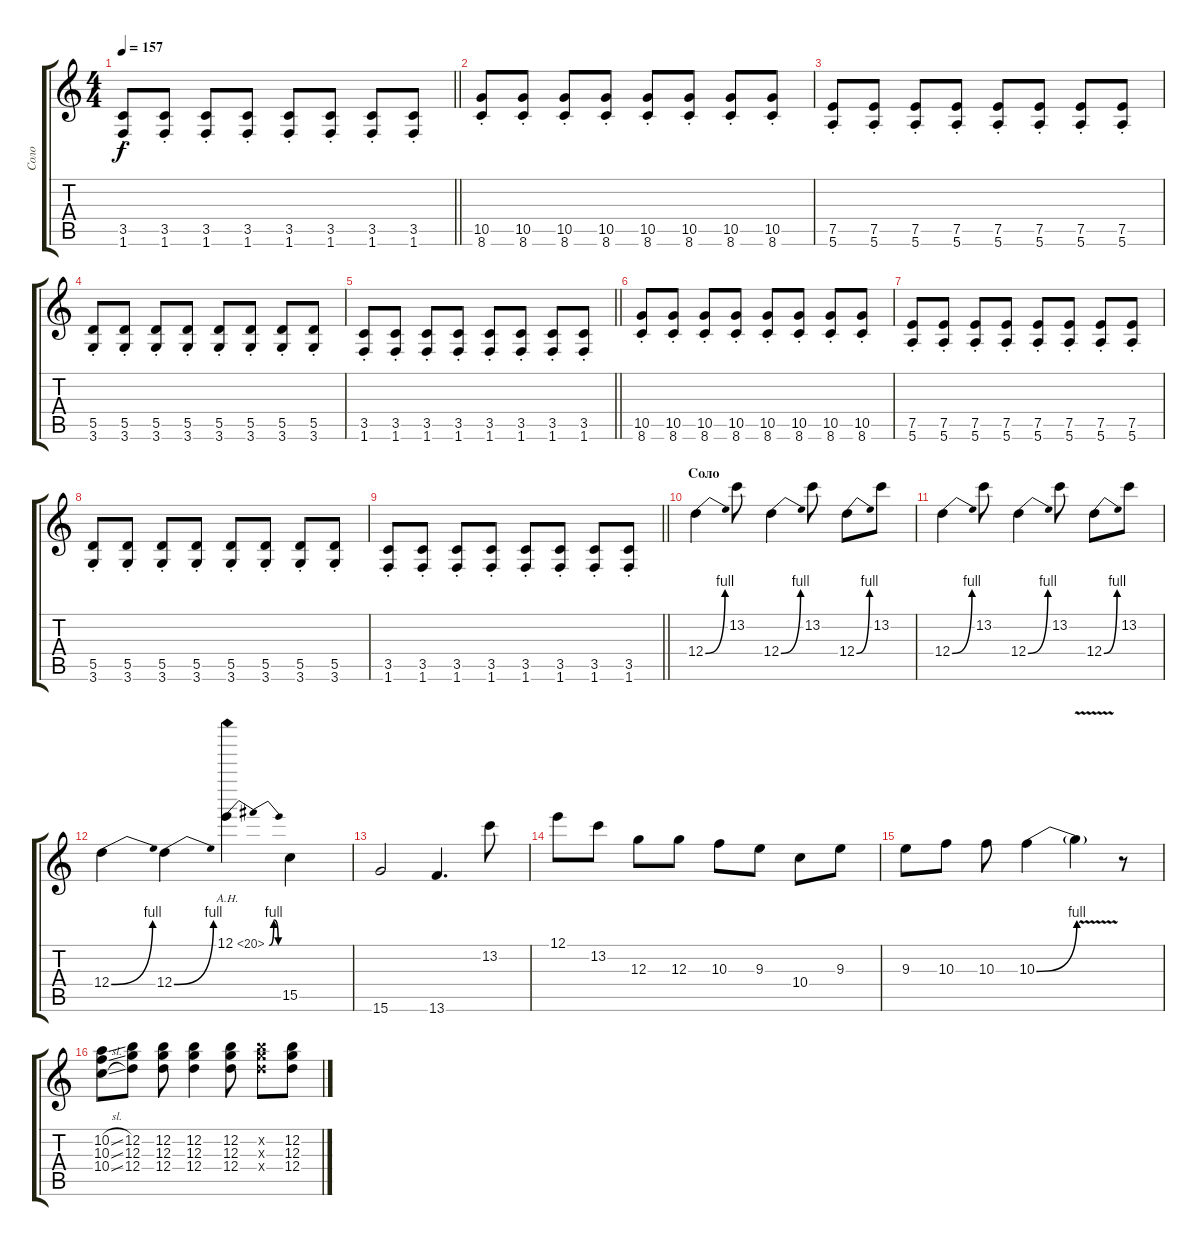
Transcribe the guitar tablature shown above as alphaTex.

\track ("Соло" "Соло") {instrument distortionguitar}
\staff {score tabs}
\tuning (E4 B3 G3 D3 A2 E2) {hide}
\ts (4 4)
\tempo 157
\clef g2
\barLineRight lightlight
\ks c
(3.5{st} 1.6).8{dy f} (3.5{st} 1.6).8 (3.5{st} 1.6).8 (3.5{st} 1.6).8 (3.5{st} 1.6).8 (3.5{st} 1.6).8 (3.5{st} 1.6).8 (3.5{st} 1.6).8 |
(10.5{st} 8.6).8 (10.5{st} 8.6).8 (10.5{st} 8.6).8 (10.5{st} 8.6).8 (10.5{st} 8.6).8 (10.5{st} 8.6).8 (10.5{st} 8.6).8 (10.5{st} 8.6).8 |
(7.5{st} 5.6).8 (7.5{st} 5.6).8 (7.5{st} 5.6).8 (7.5{st} 5.6).8 (7.5{st} 5.6).8 (7.5{st} 5.6).8 (7.5{st} 5.6).8 (7.5{st} 5.6).8 |
(5.5{st} 3.6).8 (5.5{st} 3.6).8 (5.5{st} 3.6).8 (5.5{st} 3.6).8 (5.5{st} 3.6).8 (5.5{st} 3.6).8 (5.5{st} 3.6).8 (5.5{st} 3.6).8 |
\barLineRight lightlight
(3.5{st} 1.6).8 (3.5{st} 1.6).8 (3.5{st} 1.6).8 (3.5{st} 1.6).8 (3.5{st} 1.6).8 (3.5{st} 1.6).8 (3.5{st} 1.6).8 (3.5{st} 1.6).8 |
(10.5{st} 8.6).8 (10.5{st} 8.6).8 (10.5{st} 8.6).8 (10.5{st} 8.6).8 (10.5{st} 8.6).8 (10.5{st} 8.6).8 (10.5{st} 8.6).8 (10.5{st} 8.6).8 |
(7.5{st} 5.6).8 (7.5{st} 5.6).8 (7.5{st} 5.6).8 (7.5{st} 5.6).8 (7.5{st} 5.6).8 (7.5{st} 5.6).8 (7.5{st} 5.6).8 (7.5{st} 5.6).8 |
(5.5{st} 3.6).8 (5.5{st} 3.6).8 (5.5{st} 3.6).8 (5.5{st} 3.6).8 (5.5{st} 3.6).8 (5.5{st} 3.6).8 (5.5{st} 3.6).8 (5.5{st} 3.6).8 |
\barLineRight lightlight
(3.5{st} 1.6).8 (3.5{st} 1.6).8 (3.5{st} 1.6).8 (3.5{st} 1.6).8 (3.5{st} 1.6).8 (3.5{st} 1.6).8 (3.5{st} 1.6).8 (3.5{st} 1.6).8 |
\section ("" "Соло")
12.4{be (bend 0 0 60 4)}.4 13.2.8 12.4{be (bend 0 0 60 4)}.4 13.2.8 12.4{be (bend 0 0 60 4)}.8 13.2.8 |
12.4{be (bend 0 0 60 4)}.4 13.2.8 12.4{be (bend 0 0 60 4)}.4 13.2.8 12.4{be (bend 0 0 60 4)}.8 13.2.8 |
12.4{be (bend 0 0 60 4)}.4 12.4{be (bend 0 0 60 4)}.4 12.1{be (bendrelease 0 0 15 4 45 4 60 0) ah 8}.4 15.5.4 |
15.6.2 13.6.4{d} 13.2.8 |
12.1.8 13.2.8 12.3.8 12.3.8 10.3.8 9.3.8 10.4.8 9.3.8 |
9.3.8 10.3.8 10.3.8 10.3{be (bend 0 0 60 4)}.4 10.3{v t}.4 r.8 |
(10.2{sl} 10.3{sl} 10.4{sl}).8 (12.2 12.3 12.4).8 (12.2 12.3 12.4).8 (12.2 12.3 12.4).4 (12.2 12.3 12.4).8 (12.2{x} 12.3{x} 12.4{x}).8 (12.2 12.3 12.4).8
